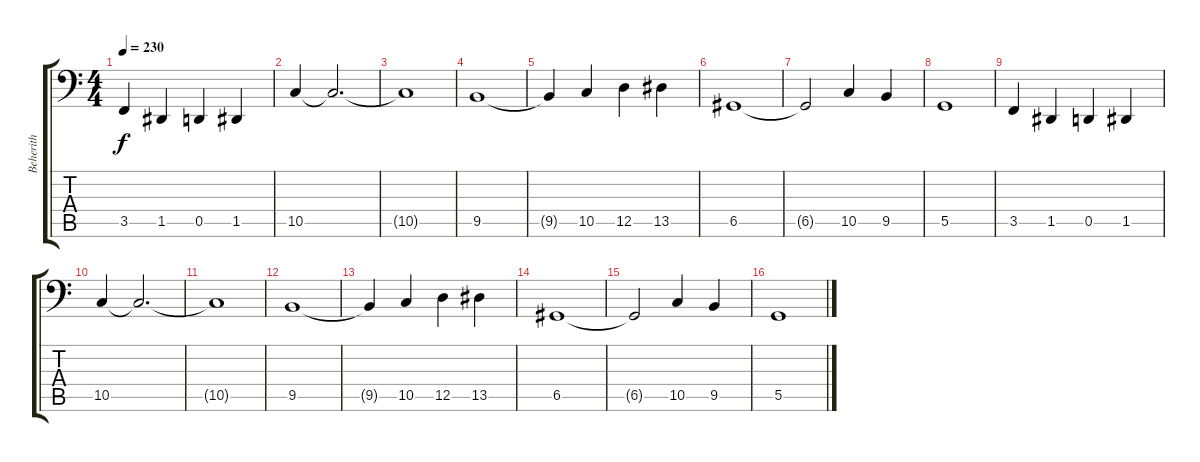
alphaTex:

\track ("Beherith " "Beherith ") {instrument electricbasspick}
\staff {score tabs}
\tuning (C3 G2 D2 A1 D1 B0) {hide}
\ts (4 4)
\tempo 230
\clef f4
\ks c
3.5.4{dy f} 1.5.4 0.5.4 1.5.4 |
10.5.4 10.5{t}.2{d} |
10.5{t}.1 |
9.5.1 |
9.5{t}.4 10.5.4 12.5.4 13.5.4 |
6.5.1 |
6.5{t}.2 10.5.4 9.5.4 |
5.5.1 |
3.5.4 1.5.4 0.5.4 1.5.4 |
10.5.4{volume 12} 10.5{t}.2{d} |
10.5{t}.1 |
9.5.1 |
9.5{t}.4 10.5.4 12.5.4 13.5.4 |
6.5.1 |
6.5{t}.2 10.5.4 9.5.4 |
5.5.1
